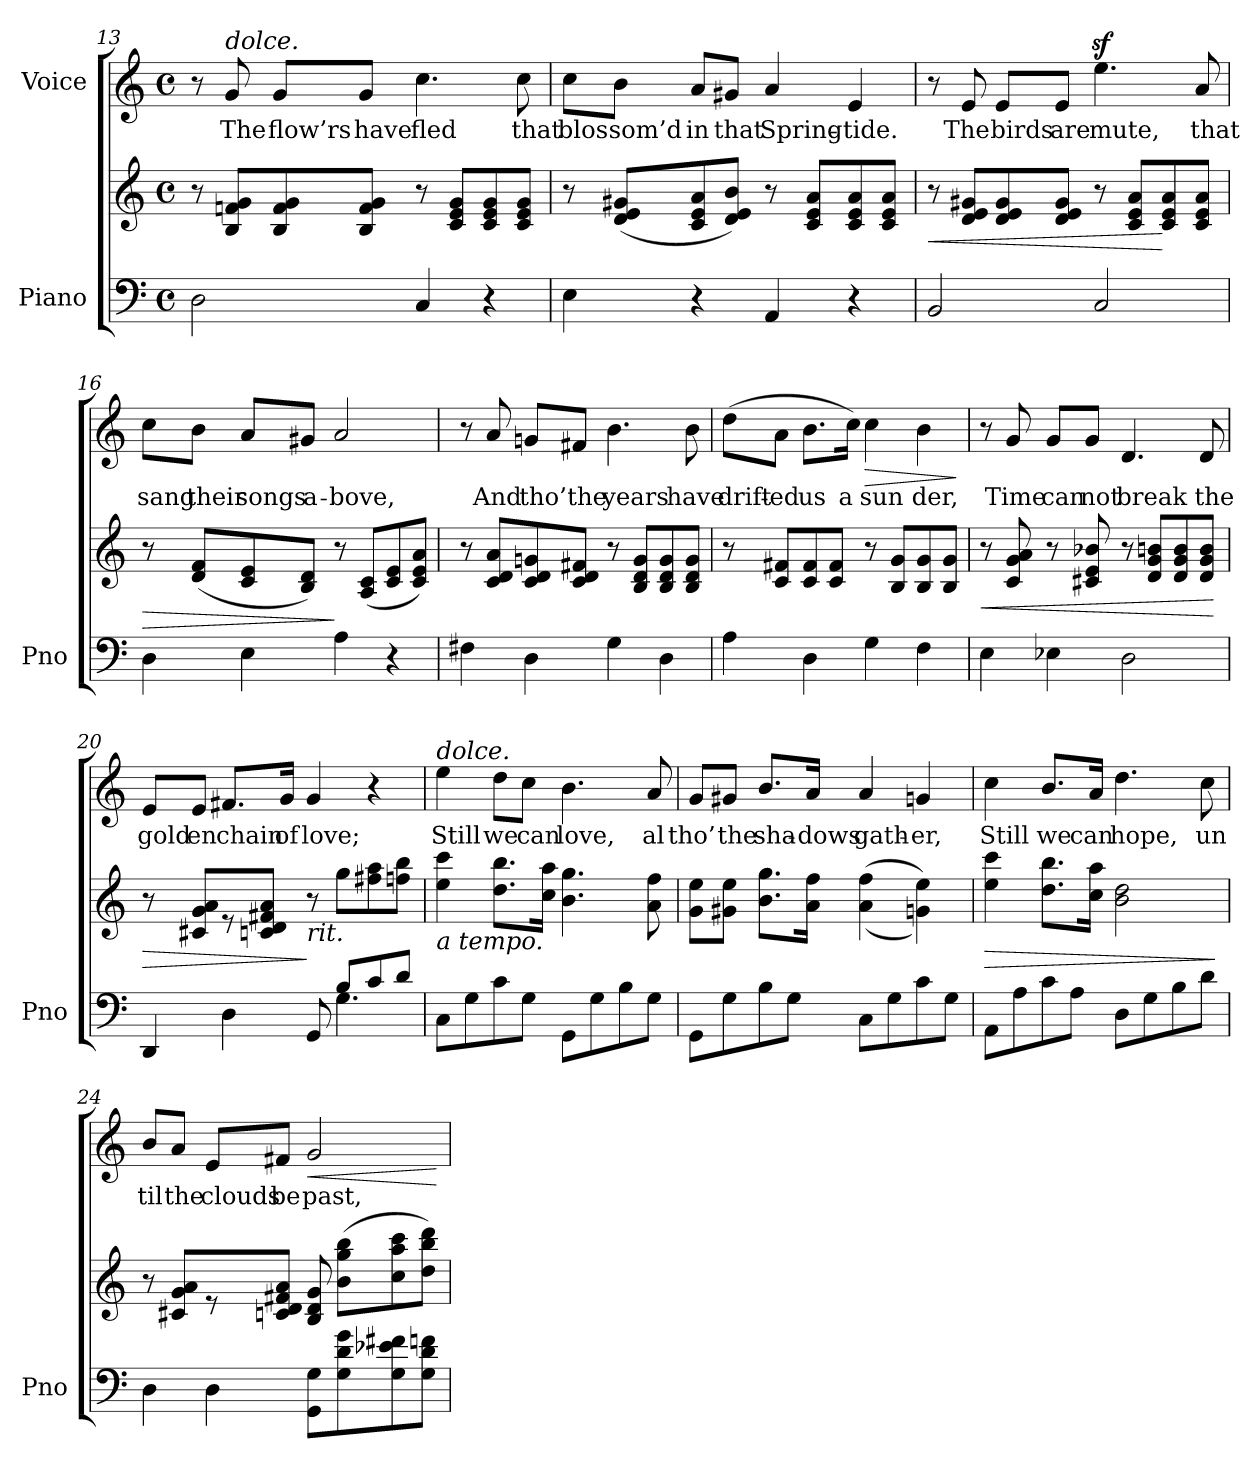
**kern	**kern	**dynam	**kern	**text	**dynam
*part2	*part2	*part2	*part1	*part1	*part1
*staff3	*staff2	*staff2/3	*staff1	*staff1	*staff1
*I"Piano	*	*	*I"Voice	*	*
*I'Pno	*	*	*	*	*
!!LO:LB:g=z
*clefF4	*clefG2	*	*clefG2	*	*
*k[]	*k[]	*	*k[]	*	*
*M4/4	*M4/4	*	*M4/4	*	*
*met(c)	*met(c)	*	*met(c)	*	*
=13	=13	=13	=13	=13	=13
2D\	8r	.	8r	.	.
!	!	!	!LO:TX:a:i:t=dolce.	!	!
!	!	!	!	!LO:LY:b	!
.	8B/ 8fn/ 8g/L	.	8g/	The	.
!	!	!	!	!LO:LY:b	!
.	8B/ 8f/ 8g/	.	8g/L	flow’rs	.
!	!	!	!	!LO:LY:b	!
.	8B/ 8f/ 8g/J	.	8g/J	have	.
!	!	!	!	!LO:LY:b	!
4C/	8r	.	4.cc\	fled	.
.	8c/ 8e/ 8g/L	.	.	.	.
4r	8c/ 8e/ 8g/	.	.	.	.
!	!	!	!	!LO:LY:b	!
.	8c/ 8e/ 8g/J	.	8cc\	that	.
=14	=14	=14	=14	=14	=14
!	!	!	!	!LO:LY:b	!
4E\	8r	.	8cc\L	blos	.
!	!	!	!	!LO:LY:b	!
.	(<8d/ 8e/ 8g#X/L	.	8b\J	som’d	.
!	!	!	!	!LO:LY:b	!
4r	8c/ 8e/ 8a/	.	8a/L	in	.
!	!	!	!	!LO:LY:b	!
.	8d/ 8e/ 8b/J)	.	8g#X/J	that	.
!	!	!	!	!LO:LY:b	!
4AA/	8r	.	4a/	Spring-	.
.	8c/ 8e/ 8a/L	.	.	.	.
!	!	!	!	!LO:LY:b	!
4r	8c/ 8e/ 8a/	.	4e/	-tide.	.
.	8c/ 8e/ 8a/J	.	.	.	.
=15	=15	=15	=15	=15	=15
!	!	!LO:HP:b	!	!	!
2BB/	8r	<	8r	.	.
!	!	!	!	!LO:LY:b	!
.	8d/ 8e/ 8g#X/L	.	8e/	The	.
!	!	!	!	!LO:LY:b	!
.	8d/ 8e/ 8g#/	.	8e/L	birds	.
!	!	!	!	!LO:LY:b	!
.	8d/ 8e/ 8g#/J	.	8e/J	are	.
!	!	!	!	!LO:LY:b	!
2C/	8r	.	4.eez>\	mute,	.
.	8c/ 8e/ 8a/L	.	.	.	.
.	8c/ 8e/ 8a/	[	.	.	.
!	!	!	!	!LO:LY:b	!
.	8c/ 8e/ 8a/J	.	8a/	that	.
!!LO:PB:g=z
=16	=16	=16	=16	=16	=16
!	!	!LO:HP:b	!	!LO:LY:b	!
4D\	8r	>	8cc\L	sang	.
!	!	!	!	!LO:LY:b	!
.	(<8d/ 8f/L	.	8b\J	their	.
!	!	!	!	!LO:LY:b	!
4E\	8c/ 8e/	.	8a/L	songs	.
!	!	!	!	!LO:LY:b	!
.	8B/ 8d/J)	.	8g#X/J	a-	.
!	!	!	!	!LO:LY:b	!
4A\	8r	]	2a/	-bove,	.
.	(<8A/ 8c/L	.	.	.	.
4r	8c/ 8e/	.	.	.	.
.	8c/ 8e/ 8a/J)	.	.	.	.
=17	=17	=17	=17	=17	=17
4F#X\	8r	.	8r	.	.
!	!	!	!	!LO:LY:b	!
.	8c/ 8d/ 8a/L	.	8a/	And	.
!	!	!	!	!LO:LY:b	!
4D\	8c/ 8d/ 8gn/	.	8gn/L	tho’	.
!	!	!	!	!LO:LY:b	!
.	8c/ 8d/ 8f#X/J	.	8f#X/J	the	.
!	!	!	!	!LO:LY:b	!
4G\	8r	.	4.b\	years	.
.	8B/ 8d/ 8g/L	.	.	.	.
4D\	8B/ 8d/ 8g/	.	.	.	.
!	!	!	!	!LO:LY:b	!
.	8B/ 8d/ 8g/J	.	8b\	have	.
=18	=18	=18	=18	=18	=18
!	!	!	!	!LO:LY:b	!
4A\	8r	.	(>8dd\L	drift-	.
!	!	!	!	!LO:LY:b	!
.	8c/ 8f#X/L	.	8a\J	-ed	.
!	!	!	!	!LO:LY:b	!
4D\	8c/ 8f#/	.	8.b\L	us	.
.	8c/ 8f#/J	.	.	.	.
!	!	!	!	!LO:LY:b	!
.	.	.	16cc\Jk)	a	.
!	!	!	!	!LO:LY:b	!LO:HP:b
4G\	8r	.	4cc\	sun	>
.	8B/ 8g/L	.	.	.	.
!	!	!	!	!LO:LY:b	!
4F\	8B/ 8g/	.	4b\	der,	.
.	8B/ 8g/J	.	.	.	.
.	.	.	.	.	]
!!LO:LB:g=z
=19	=19	=19	=19	=19	=19
!	!	!LO:HP:b	!	!	!
4E\	8r	<	8r	.	.
!	!	!	!	!LO:LY:b	!
.	8c/ 8g/ 8a/	.	8g/	Time	.
!	!	!	!	!LO:LY:b	!
4E-X\	8r	.	8g/L	can	.
!	!	!	!	!LO:LY:b	!
.	8c#X/ 8e/ 8b-X/	.	8g/J	not	.
!	!	!	!	!LO:LY:b	!
2D\	8r	.	4.d/	break	.
.	8d/ 8g/ 8bn/L	.	.	.	.
.	8d/ 8g/ 8b/	.	.	.	.
!	!	!	!	!LO:LY:b	!
.	8d/ 8g/ 8b/J	.	8d/	the	.
.	.	[	.	.	.
=20	=20	=20	=20	=20	=20
*^	*	*	*	*	*
!	!	!	!LO:HP:b	!	!LO:LY:b	!
4DD/	8ryy	8r	>	8e/L	gold	.
!	!	!	!	!	!LO:LY:b	!
*v	*v	*	*	*	*	*
.	8c#X/ 8g/ 8a/L	.	8e/J	en	.
!	!	!	!	!LO:LY:b	!
4D\	8r	.	8.f#X/L	chain	.
.	8cn/ 8d/ 8f#X/ 8a/J	.	.	.	.
!	!	!	!	!LO:LY:b	!
.	.	.	16g/Jk	of	.
!	!LO:TX:b:i:t=rit.	!	!	!	!
!	!	!	!	!LO:LY:b	!
8GG/	8r	]	4g/	love;	.
*^	*	*	*	*	*
8B/L	4.G\	8gg\L	.	.	.	.
8c/	.	8ff#X\ 8aa\	.	4r	.	.
8d/J	.	8ffn\ 8bb\J	.	.	.	.
*v	*v	*	*	*	*	*
=21	=21	=21	=21	=21	=21
!	!	!	!LO:TX:a:i:t=dolce.	!	!
!	!LO:TX:b:i:t=a tempo.	!	!	!	!
!	!	!	!	!LO:LY:b	!
8C\L	4ee\ 4ccc\	.	4ee\	Still	.
8G\	.	.	.	.	.
!	!	!	!	!LO:LY:b	!
8c\	8.dd\ 8.bb\L	.	8dd\L	we	.
!	!	!	!	!LO:LY:b	!
8G\J	.	.	8cc\J	can	.
.	16cc\ 16aa\Jk	.	.	.	.
!	!	!	!	!LO:LY:b	!
8GG\L	4.b\ 4.gg\	.	4.b\	love,	.
8G\	.	.	.	.	.
8B\	.	.	.	.	.
!	!	!	!	!LO:LY:b	!
8G\J	8a\ 8ff\	.	8a/	al	.
!!LO:LB:g=z
=22	=22	=22	=22	=22	=22
!	!	!	!	!LO:LY:b	!
8GG\L	8g\ 8ee\L	.	8g/L	tho’	.
!	!	!	!	!LO:LY:b	!
8G\	8g#X\ 8ee\J	.	8g#X/J	the	.
!	!	!	!	!LO:LY:b	!
8B\	8.b\ 8.gg\L	.	8.b/L	sha-	.
8G\J	.	.	.	.	.
!	!	!	!	!LO:LY:b	!
.	16a\ 16ff\Jk	.	16a/Jk	-dows	.
!	!	!	!	!LO:LY:b	!
8C\L	(<(>4a\ 4ff\	.	4a/	gath-	.
8G\	.	.	.	.	.
!	!	!	!	!LO:LY:b	!
8c\	4gn\ 4ee\))	.	4gn/	-er,	.
8G\J	.	.	.	.	.
=23	=23	=23	=23	=23	=23
!	!	!LO:HP:b	!	!LO:LY:b	!
8AA\L	4ee\ 4ccc\	>	4cc\	Still	.
8A\	.	.	.	.	.
!	!	!	!	!LO:LY:b	!
8c\	8.dd\ 8.bb\L	.	8.b/L	we	.
8A\J	.	.	.	.	.
!	!	!	!	!LO:LY:b	!
.	16cc\ 16aa\Jk	.	16a/Jk	can	.
!	!	!	!	!LO:LY:b	!
8D\L	2b\ 2dd\	.	4.dd\	hope,	.
8G\	.	.	.	.	.
8B\	.	.	.	.	.
!	!	!	!	!LO:LY:b	!
8d\J	.	.	8cc\	un	.
.	.	]	.	.	.
=24	=24	=24	=24	=24	=24
!	!	!	!	!LO:LY:b	!
4D\	8r	.	8b/L	til	.
!	!	!	!	!LO:LY:b	!
.	8c#X/ 8g/ 8a/L	.	8a/J	the	.
!	!	!	!	!LO:LY:b	!
4D\	8r	.	8e/L	clouds	.
!	!	!	!	!LO:LY:b	!
.	8cn/ 8d/ 8f#X/ 8a/J	.	8f#X/J	be	.
!	!	!	!	!LO:LY:b	!LO:HP:b
8GG\ 8G\L	8B/ 8d/ 8g/	.	2g/	past,	<
8G\ 8d\ 8g\	(>8b\ 8gg\ 8bb\L	.	.	.	.
8G\ 8e-X\ 8f#X\	8cc\ 8aa\ 8ccc\	.	.	.	.
8G\ 8d\ 8fn\J	8dd\ 8bb\ 8ddd\J)	.	.	.	.
.	.	.	.	.	[
=	=	=	=	=	=
*-	*-	*-	*-	*-	*-
